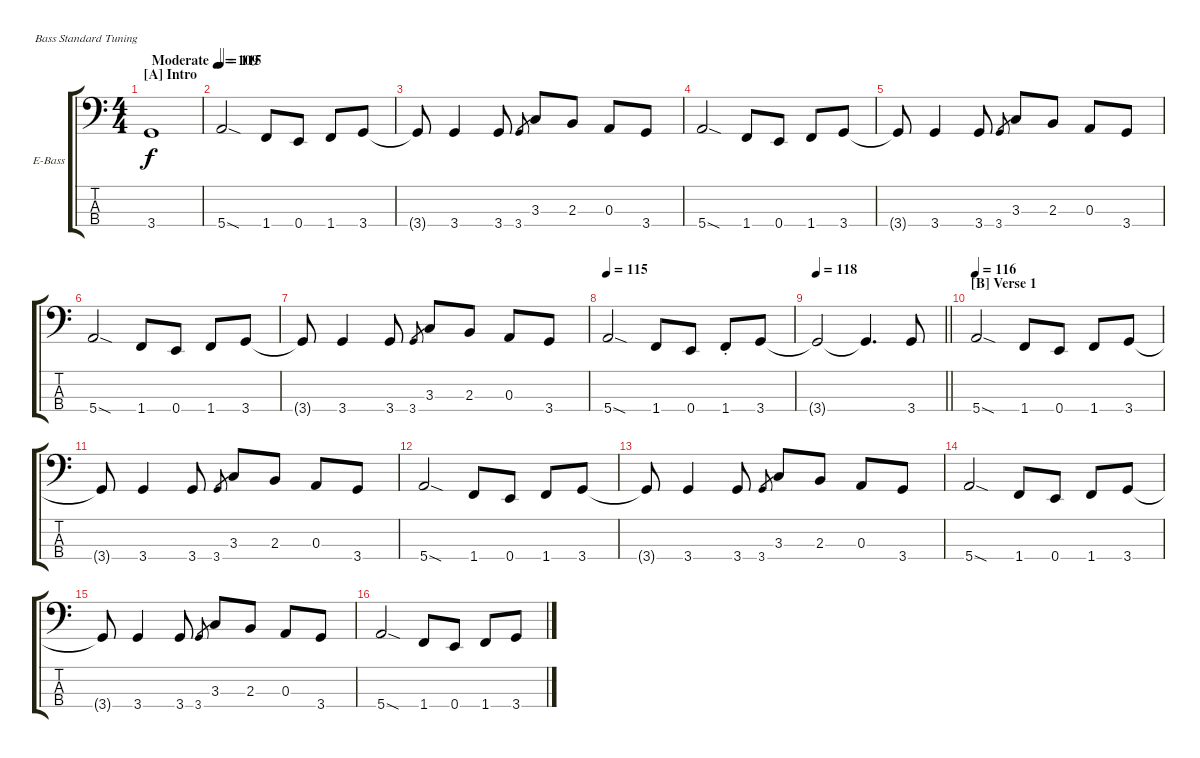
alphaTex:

\bracketExtendMode groupsimilarinstruments
\firstSystemTrackNameOrientation horizontal
\otherSystemsTrackNameOrientation horizontal
\track ("Jimmy Bain" "E-Bass") {instrument electricbasspick}
\staff {score tabs}
\tuning (G2 D2 A1 E1)
\ts (4 4)
\beaming (8 2 2 2 2)
\section ("A" "Intro")
\tempo (109 "Moderate")
\clef f4
\ks c
3.4.1{dy f instrument electricbasspick} |
\tempo 115
5.4{sod}.2 1.4.8 0.4.8 1.4.8 3.4.8 |
3.4{t}.8 3.4.4 3.4.8 3.4.8{gr} 3.3.8 2.3.8 0.3.8 3.4.8 |
5.4{sod}.2 1.4.8 0.4.8 1.4.8 3.4.8 |
3.4{t}.8 3.4.4 3.4.8 3.4.8{gr} 3.3.8 2.3.8 0.3.8 3.4.8 |
5.4{sod}.2 1.4.8 0.4.8 1.4.8 3.4.8 |
3.4{t}.8 3.4.4 3.4.8 3.4.8{gr} 3.3.8 2.3.8 0.3.8 3.4.8 |
\tempo 115
5.4{sod}.2 1.4.8 0.4.8 1.4{st}.8 3.4.8 |
\tempo 118
\barLineRight lightlight
3.4{t}.2 3.4{t}.4{d} 3.4.8 |
\section ("B" "Verse 1")
\tempo 116
5.4{sod}.2 1.4.8 0.4.8 1.4.8 3.4.8 |
3.4{t}.8 3.4.4 3.4.8 3.4.8{gr} 3.3.8 2.3.8 0.3.8 3.4.8 |
5.4{sod}.2 1.4.8 0.4.8 1.4.8 3.4.8 |
3.4{t}.8 3.4.4 3.4.8 3.4.8{gr} 3.3.8 2.3.8 0.3.8 3.4.8 |
5.4{sod}.2 1.4.8 0.4.8 1.4.8 3.4.8 |
3.4{t}.8 3.4.4 3.4.8 3.4.8{gr} 3.3.8 2.3.8 0.3.8 3.4.8 |
5.4{sod}.2 1.4.8 0.4.8 1.4.8 3.4.8
